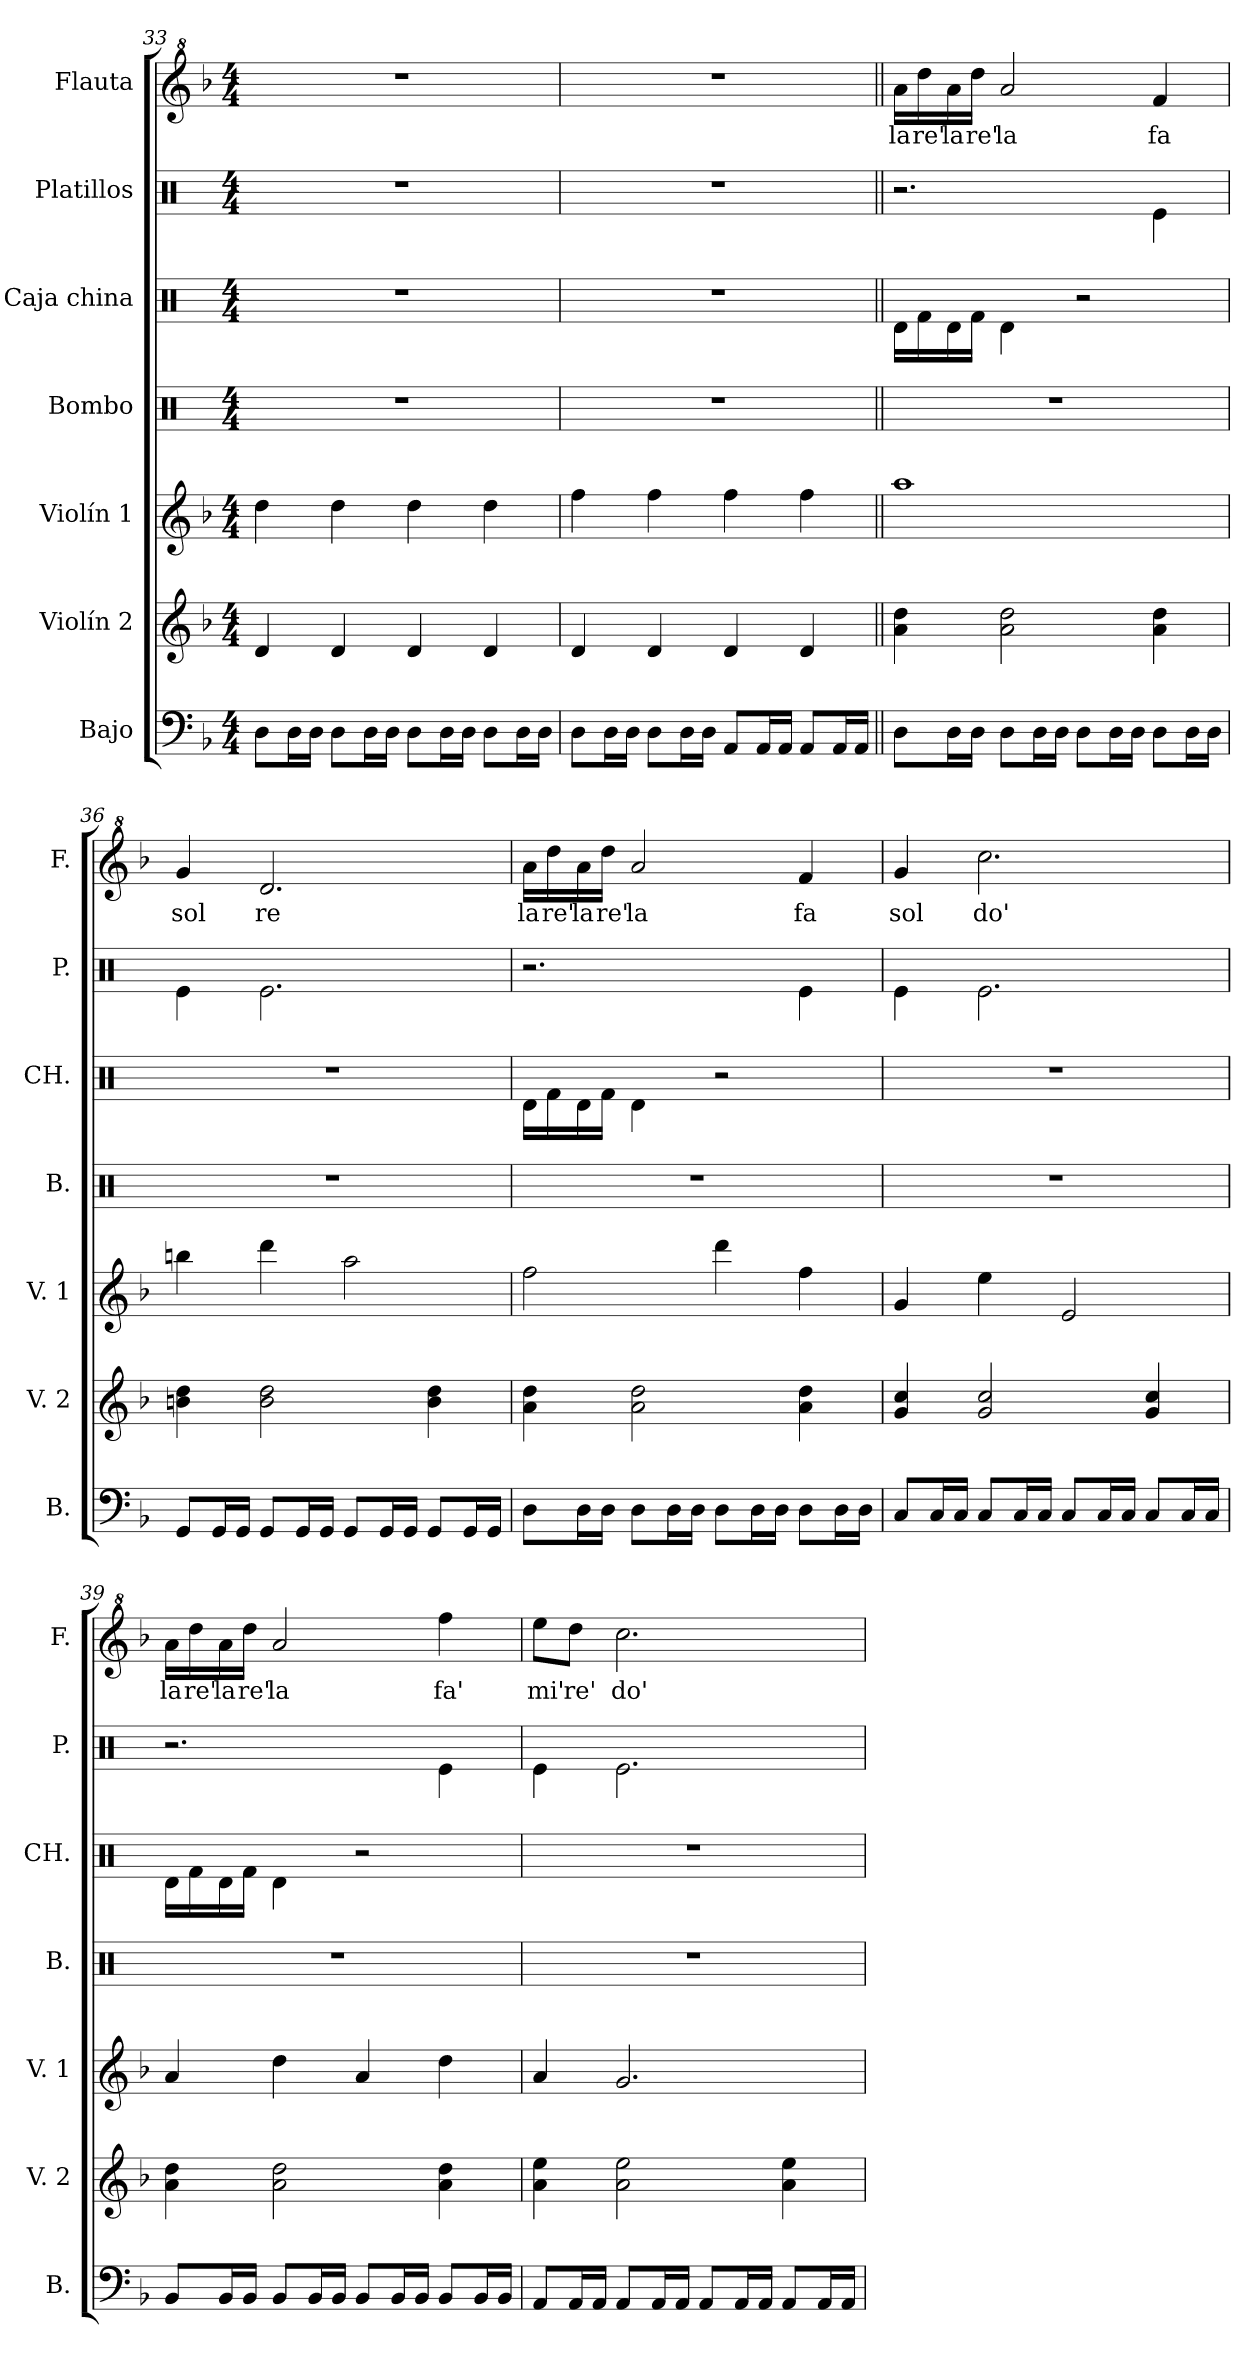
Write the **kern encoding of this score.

**kern	**kern	**kern	**kern	**kern	**kern	**kern	**text
*part7	*part6	*part5	*part4	*part3	*part2	*part1	*part1
*staff7	*staff6	*staff5	*staff4	*staff3	*staff2	*staff1	*staff1
*I"Bajo	*I"Violín 2	*I"Violín 1	*I"Bombo	*I"Caja china	*I"Platillos	*I"Flauta	*
*I'B.	*I'V. 2	*I'V. 1	*I'B.	*I'CH.	*I'P.	*I'F.	*
*clefF4	*clefG2	*clefG2	*clefX	*clefX	*clefX	*clefG^2	*
*ITrd7c12	*	*	*	*	*	*	*
*k[b-]	*k[b-]	*k[b-]	*k[]	*k[]	*k[]	*k[b-]	*
*M4/4	*M4/4	*M4/4	*M4/4	*M4/4	*M4/4	*M4/4	*
=33	=33	=33	=33	=33	=33	=33	=33
8DD\L	4d/	4dd\	1r	1r	1r	1r	.
16DD\L	.	.	.	.	.	.	.
16DD\JJ	.	.	.	.	.	.	.
8DD\L	4d/	4dd\	.	.	.	.	.
16DD\L	.	.	.	.	.	.	.
16DD\JJ	.	.	.	.	.	.	.
8DD\L	4d/	4dd\	.	.	.	.	.
16DD\L	.	.	.	.	.	.	.
16DD\JJ	.	.	.	.	.	.	.
8DD\L	4d/	4dd\	.	.	.	.	.
16DD\L	.	.	.	.	.	.	.
16DD\JJ	.	.	.	.	.	.	.
!!LO:PB:g=z
=34	=34	=34	=34	=34	=34	=34	=34
8DD\L	4d/	4ff\	1r	1r	1r	1r	.
16DD\L	.	.	.	.	.	.	.
16DD\JJ	.	.	.	.	.	.	.
8DD\L	4d/	4ff\	.	.	.	.	.
16DD\L	.	.	.	.	.	.	.
16DD\JJ	.	.	.	.	.	.	.
8AAA/L	4d/	4ff\	.	.	.	.	.
16AAA/L	.	.	.	.	.	.	.
16AAA/JJ	.	.	.	.	.	.	.
8AAA/L	4d/	4ff\	.	.	.	.	.
16AAA/L	.	.	.	.	.	.	.
16AAA/JJ	.	.	.	.	.	.	.
=35||	=35||	=35||	=35||	=35||	=35||	=35||	=35||
!	!	!	!	!	!	!	!LO:LY:b
8DD\L	4a\ 4dd\	1aa	1r	16Rd\LL	2.r	16aa\LL	la
!	!	!	!	!	!	!	!LO:LY:b
.	.	.	.	16Rf\	.	16ddd\	re'
!	!	!	!	!	!	!	!LO:LY:b
16DD\L	.	.	.	16Rd\	.	16aa\	la
!	!	!	!	!	!	!	!LO:LY:b
16DD\JJ	.	.	.	16Rf\JJ	.	16ddd\JJ	re'
!	!	!	!	!	!	!	!LO:LY:b
8DD\L	2a\ 2dd\	.	.	4Rd\	.	2aa/	la
16DD\L	.	.	.	.	.	.	.
16DD\JJ	.	.	.	.	.	.	.
8DD\L	.	.	.	2r	.	.	.
16DD\L	.	.	.	.	.	.	.
16DD\JJ	.	.	.	.	.	.	.
!	!	!	!	!	!	!	!LO:LY:b
8DD\L	4a\ 4dd\	.	.	.	4Re\	4ff/	fa
16DD\L	.	.	.	.	.	.	.
16DD\JJ	.	.	.	.	.	.	.
=36	=36	=36	=36	=36	=36	=36	=36
!	!	!	!	!	!	!	!LO:LY:b
8GGG/L	4bn\ 4dd\	4bbn\	1r	1r	4Re\	4gg/	sol
16GGG/L	.	.	.	.	.	.	.
16GGG/JJ	.	.	.	.	.	.	.
!	!	!	!	!	!	!	!LO:LY:b
8GGG/L	2b\ 2dd\	4ddd\	.	.	2.Re\	2.dd/	re
16GGG/L	.	.	.	.	.	.	.
16GGG/JJ	.	.	.	.	.	.	.
8GGG/L	.	2aa\	.	.	.	.	.
16GGG/L	.	.	.	.	.	.	.
16GGG/JJ	.	.	.	.	.	.	.
8GGG/L	4b\ 4dd\	.	.	.	.	.	.
16GGG/L	.	.	.	.	.	.	.
16GGG/JJ	.	.	.	.	.	.	.
!!LO:LB:g=z
=37	=37	=37	=37	=37	=37	=37	=37
!	!	!	!	!	!	!	!LO:LY:b
8DD\L	4a\ 4dd\	2ff\	1r	16Rd\LL	2.r	16aa\LL	la
!	!	!	!	!	!	!	!LO:LY:b
.	.	.	.	16Rf\	.	16ddd\	re'
!	!	!	!	!	!	!	!LO:LY:b
16DD\L	.	.	.	16Rd\	.	16aa\	la
!	!	!	!	!	!	!	!LO:LY:b
16DD\JJ	.	.	.	16Rf\JJ	.	16ddd\JJ	re'
!	!	!	!	!	!	!	!LO:LY:b
8DD\L	2a\ 2dd\	.	.	4Rd\	.	2aa/	la
16DD\L	.	.	.	.	.	.	.
16DD\JJ	.	.	.	.	.	.	.
8DD\L	.	4ddd\	.	2r	.	.	.
16DD\L	.	.	.	.	.	.	.
16DD\JJ	.	.	.	.	.	.	.
!	!	!	!	!	!	!	!LO:LY:b
8DD\L	4a\ 4dd\	4ff\	.	.	4Re\	4ff/	fa
16DD\L	.	.	.	.	.	.	.
16DD\JJ	.	.	.	.	.	.	.
=38	=38	=38	=38	=38	=38	=38	=38
!	!	!	!	!	!	!	!LO:LY:b
8CC/L	4g/ 4cc/	4g/	1r	1r	4Re\	4gg/	sol
16CC/L	.	.	.	.	.	.	.
16CC/JJ	.	.	.	.	.	.	.
!	!	!	!	!	!	!	!LO:LY:b
8CC/L	2g/ 2cc/	4ee\	.	.	2.Re\	2.ccc\	do'
16CC/L	.	.	.	.	.	.	.
16CC/JJ	.	.	.	.	.	.	.
8CC/L	.	2e/	.	.	.	.	.
16CC/L	.	.	.	.	.	.	.
16CC/JJ	.	.	.	.	.	.	.
8CC/L	4g/ 4cc/	.	.	.	.	.	.
16CC/L	.	.	.	.	.	.	.
16CC/JJ	.	.	.	.	.	.	.
=39	=39	=39	=39	=39	=39	=39	=39
!	!	!	!	!	!	!	!LO:LY:b
8BBB-/L	4a\ 4dd\	4a/	1r	16Rd\LL	2.r	16aa\LL	la
!	!	!	!	!	!	!	!LO:LY:b
.	.	.	.	16Rf\	.	16ddd\	re'
!	!	!	!	!	!	!	!LO:LY:b
16BBB-/L	.	.	.	16Rd\	.	16aa\	la
!	!	!	!	!	!	!	!LO:LY:b
16BBB-/JJ	.	.	.	16Rf\JJ	.	16ddd\JJ	re'
!	!	!	!	!	!	!	!LO:LY:b
8BBB-/L	2a\ 2dd\	4dd\	.	4Rd\	.	2aa/	la
16BBB-/L	.	.	.	.	.	.	.
16BBB-/JJ	.	.	.	.	.	.	.
8BBB-/L	.	4a/	.	2r	.	.	.
16BBB-/L	.	.	.	.	.	.	.
16BBB-/JJ	.	.	.	.	.	.	.
!	!	!	!	!	!	!	!LO:LY:b
8BBB-/L	4a\ 4dd\	4dd\	.	.	4Re\	4fff\	fa'
16BBB-/L	.	.	.	.	.	.	.
16BBB-/JJ	.	.	.	.	.	.	.
!!LO:PB:g=z
=40	=40	=40	=40	=40	=40	=40	=40
!	!	!	!	!	!	!	!LO:LY:b
8AAA/L	4a\ 4ee\	4a/	1r	1r	4Re\	8eee\L	mi'
!	!	!	!	!	!	!	!LO:LY:b
16AAA/L	.	.	.	.	.	8ddd\J	re'
16AAA/JJ	.	.	.	.	.	.	.
!	!	!	!	!	!	!	!LO:LY:b
8AAA/L	2a\ 2ee\	2.g/	.	.	2.Re\	2.ccc\	do'
16AAA/L	.	.	.	.	.	.	.
16AAA/JJ	.	.	.	.	.	.	.
8AAA/L	.	.	.	.	.	.	.
16AAA/L	.	.	.	.	.	.	.
16AAA/JJ	.	.	.	.	.	.	.
8AAA/L	4a\ 4ee\	.	.	.	.	.	.
16AAA/L	.	.	.	.	.	.	.
16AAA/JJ	.	.	.	.	.	.	.
=	=	=	=	=	=	=	=
*-	*-	*-	*-	*-	*-	*-	*-
